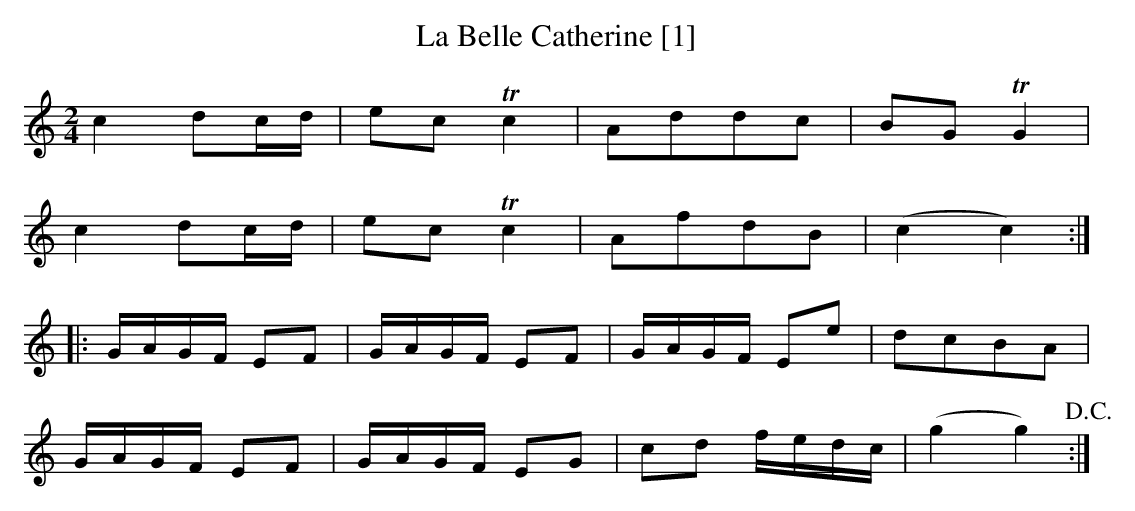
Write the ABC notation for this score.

X:1
T:Belle Catherine [1], La
M:2/4
L:1/8
K:C
c2 dc/d/|ec Tc2|Addc|BG TG2|
c2 dc/d/|ec Tc2|AfdB|(c2 c2):|
|:G/A/G/F/ EF|G/A/G/F/ EF|G/A/G/F/ Ee|dcBA|
G/A/G/F/ EF|G/A/G/F/ EG|cd f/e/d/c/|(g2 g2)!D.C.!:|]
